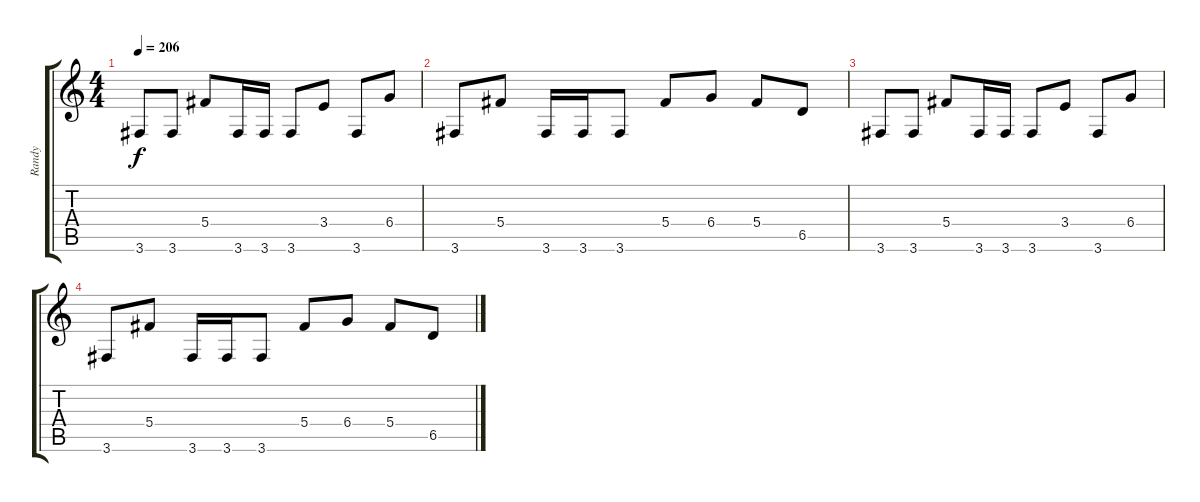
\track ("Randy" "Randy") {instrument distortionguitar}
\staff {score tabs}
\tuning (Eb4 Bb3 Gb3 Db3 Ab2 Eb2) {hide}
\ts (4 4)
\tempo 206
\clef g2
\ks c
3.6.8{dy f} 3.6.8 5.4.8 3.6.16 3.6.16 3.6.8 3.4.8 3.6.8 6.4.8 |
3.6.8 5.4.8 3.6.16 3.6.16 3.6.8 5.4.8 6.4.8 5.4.8 6.5.8 |
3.6.8 3.6.8 5.4.8 3.6.16 3.6.16 3.6.8 3.4.8 3.6.8 6.4.8 |
3.6.8 5.4.8 3.6.16 3.6.16 3.6.8 5.4.8 6.4.8 5.4.8 6.5.8
